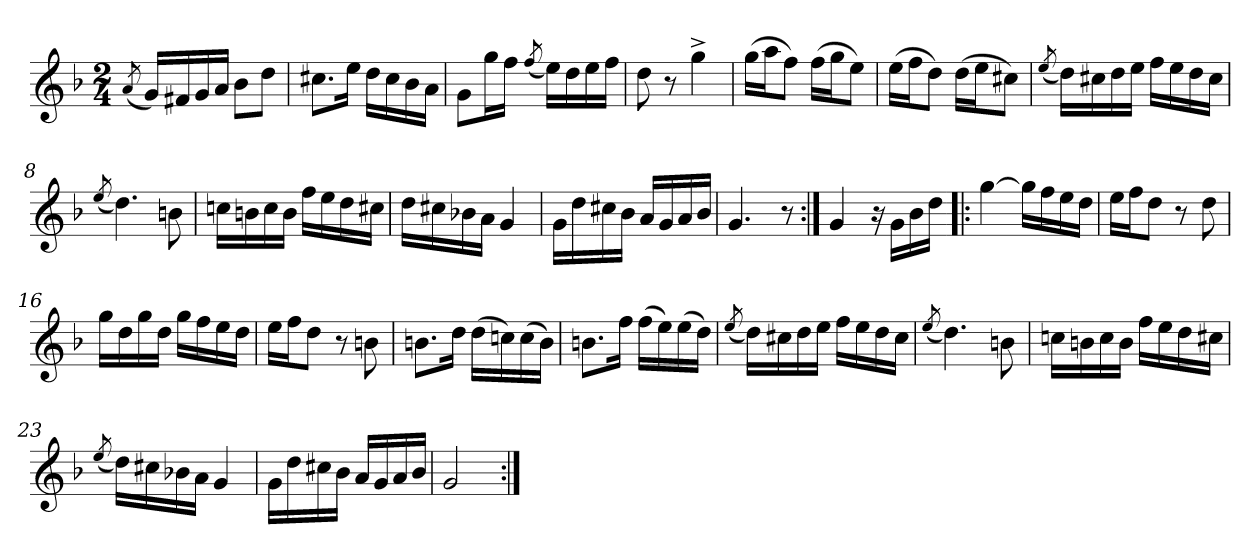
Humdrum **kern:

**kern
*part1
*staff1
*clefG2
*k[b-]
*G:dor
*M2/4
=1
(8qa/
16gLL)
16f#X
16g
16aJJ
8b-L
8ddJ
=2
8.cc#XL
16eeJk
16ddLL
16cc#
16b-
16aJJ
=3
8gL
16ggL
16ffJJ
(8qff/
16eeLL)
16dd
16ee
16ffJJ
=4
8dd
8r
4gg^
=5
(16ggLL
16aaJ
8ffJ)
(16ffLL
16ggJ
8eeJ)
=6
(16eeLL
16ffJ
8ddJ)
(16ddLL
16eeJ
8cc#XJ)
=7
(8qee/
16ddLL)
16cc#X
16dd
16eeJJ
16ffLL
16ee
16dd
16cc#JJ
=8
(8qee/
4.dd)
8bn
=9
16ccnLL
16bn
16cc
16bJJ
16ffLL
16ee
16dd
16cc#XJJ
=10
16ddLL
16cc#X
16b-X
16aJJ
4g
=11
16gLL
16dd
16cc#X
16b-JJ
16aLL
16g
16a
16b-JJ
=12
4.g
8r
=13:|!
4g
16r
16gLL
16b-
16ddJJ
=14!|:
[4gg
16ggLL]
16ff
16ee
16ddJJ
=15
16eeLL
16ffJ
8ddJ
8r
8dd
=16
16ggLL
16dd
16gg
16ddJJ
16ggLL
16ff
16ee
16ddJJ
=17
16eeLL
16ffJ
8ddJ
8r
8bn
=18
8.bnL
16ddJk
(16ddLL
16ccn)
(16cc
16bJJ)
=19
8.bnL
16ffJk
(16ffLL
16ee)
(16ee
16ddJJ)
=20
(8qee/
16ddLL)
16cc#X
16dd
16eeJJ
16ffLL
16ee
16dd
16cc#JJ
=21
(8qee/
4.dd)
8bn
=22
16ccnLL
16bn
16cc
16bJJ
16ffLL
16ee
16dd
16cc#XJJ
=23
(8qee/
16ddLL)
16cc#X
16b-X
16aJJ
4g
=24
16gLL
16dd
16cc#X
16b-JJ
16aLL
16g
16a
16b-JJ
=25
2g
=:|!
*-
